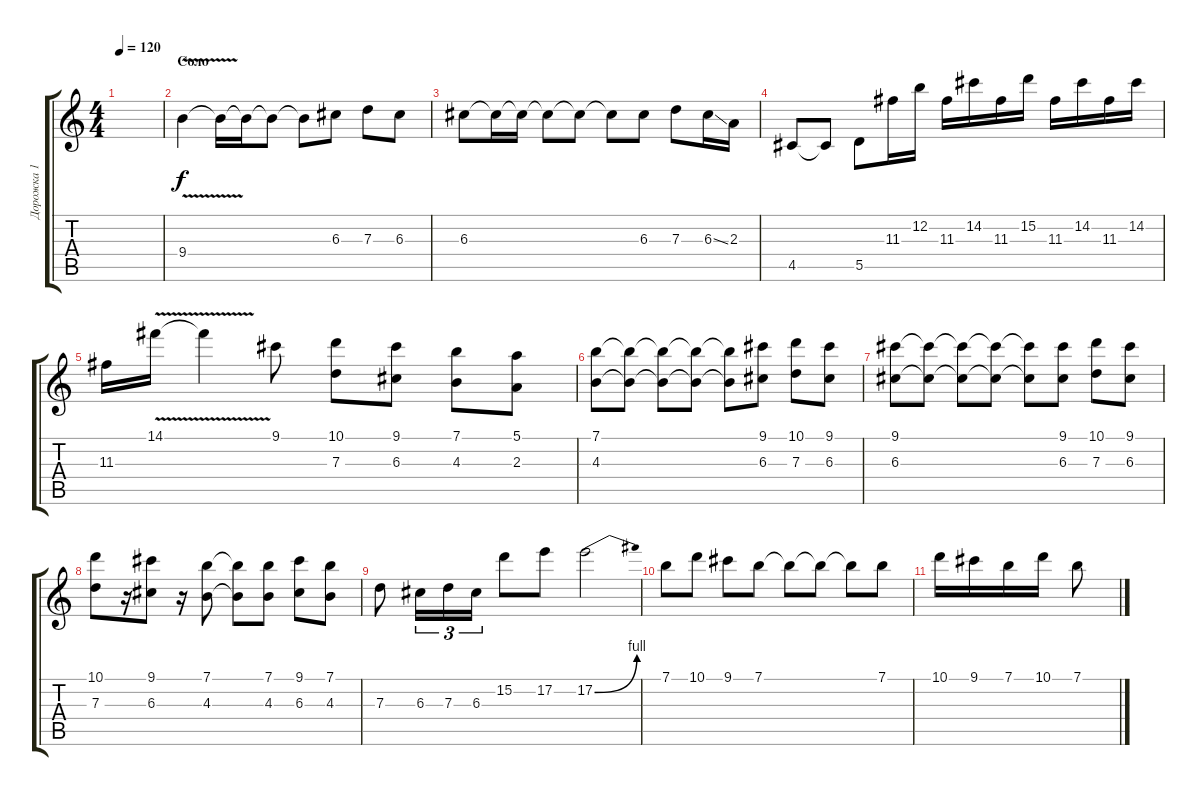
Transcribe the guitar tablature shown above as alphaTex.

\track ("Дорожка 1" "Дорожка 1") {instrument distortionguitar}
\staff {score tabs}
\tuning (E4 B3 G3 D3 A2 E2) {hide}
\ts (4 4)
\tempo 120
\clef g2
\ks c
|
\section ("" "Соло")
9.4{v}.4 9.4{t}.16 9.4{t}.16 9.4{t}.8 9.4{t}.8 6.3.8 7.3.8 6.3.8 |
6.3.8 6.3{t}.16 6.3{t}.16 6.3{t}.8 6.3{t}.8 6.3{t}.8 6.3.8 7.3.8 6.3{ss}.16 2.3.16 |
4.5.8 4.5{t}.8 5.5.8 11.3.16 12.2.16 11.3.16 14.2.16 11.3.16 15.2.16 11.3.16 14.2.16 11.3.16 14.2.16 |
11.3.16 14.1{v}.16 14.1{t}.4 9.1.8 (10.1 7.3).8 (9.1 6.3).8 (7.1 4.3).8 (5.1 2.3).8 |
(7.1 4.3).8 (7.1{t} 4.3{t}).8 (7.1{t} 4.3{t}).8 (7.1{t} 4.3{t}).8 (7.1{t} 4.3{t}).8 (9.1 6.3).8 (10.1 7.3).8 (9.1 6.3).8 |
(9.1 6.3).8 (9.1{t} 6.3{t}).8 (9.1{t} 6.3{t}).8 (9.1{t} 6.3{t}).8 (9.1{t} 6.3{t}).8 (9.1 6.3).8 (10.1 7.3).8 (9.1 6.3).8 |
(10.1 7.3).8 r.16 (9.1 6.3).8 r.16 (7.1 4.3).8 (7.1{t} 4.3{t}).8 (7.1 4.3).8 (9.1 6.3).8 (7.1 4.3).8 |
7.3.8 6.3.16{tu (3 2)} 7.3.16{tu (3 2)} 6.3.16{tu (3 2)} 15.2.8 17.2.8 17.2{be (bend 0 0 60 4)}.2 |
7.1.8 10.1.8 9.1.8 7.1.8 7.1{t}.8 7.1{t}.8 7.1{t}.8 7.1.8 |
10.1.16 9.1.16 7.1.16 10.1.16 7.1.8
